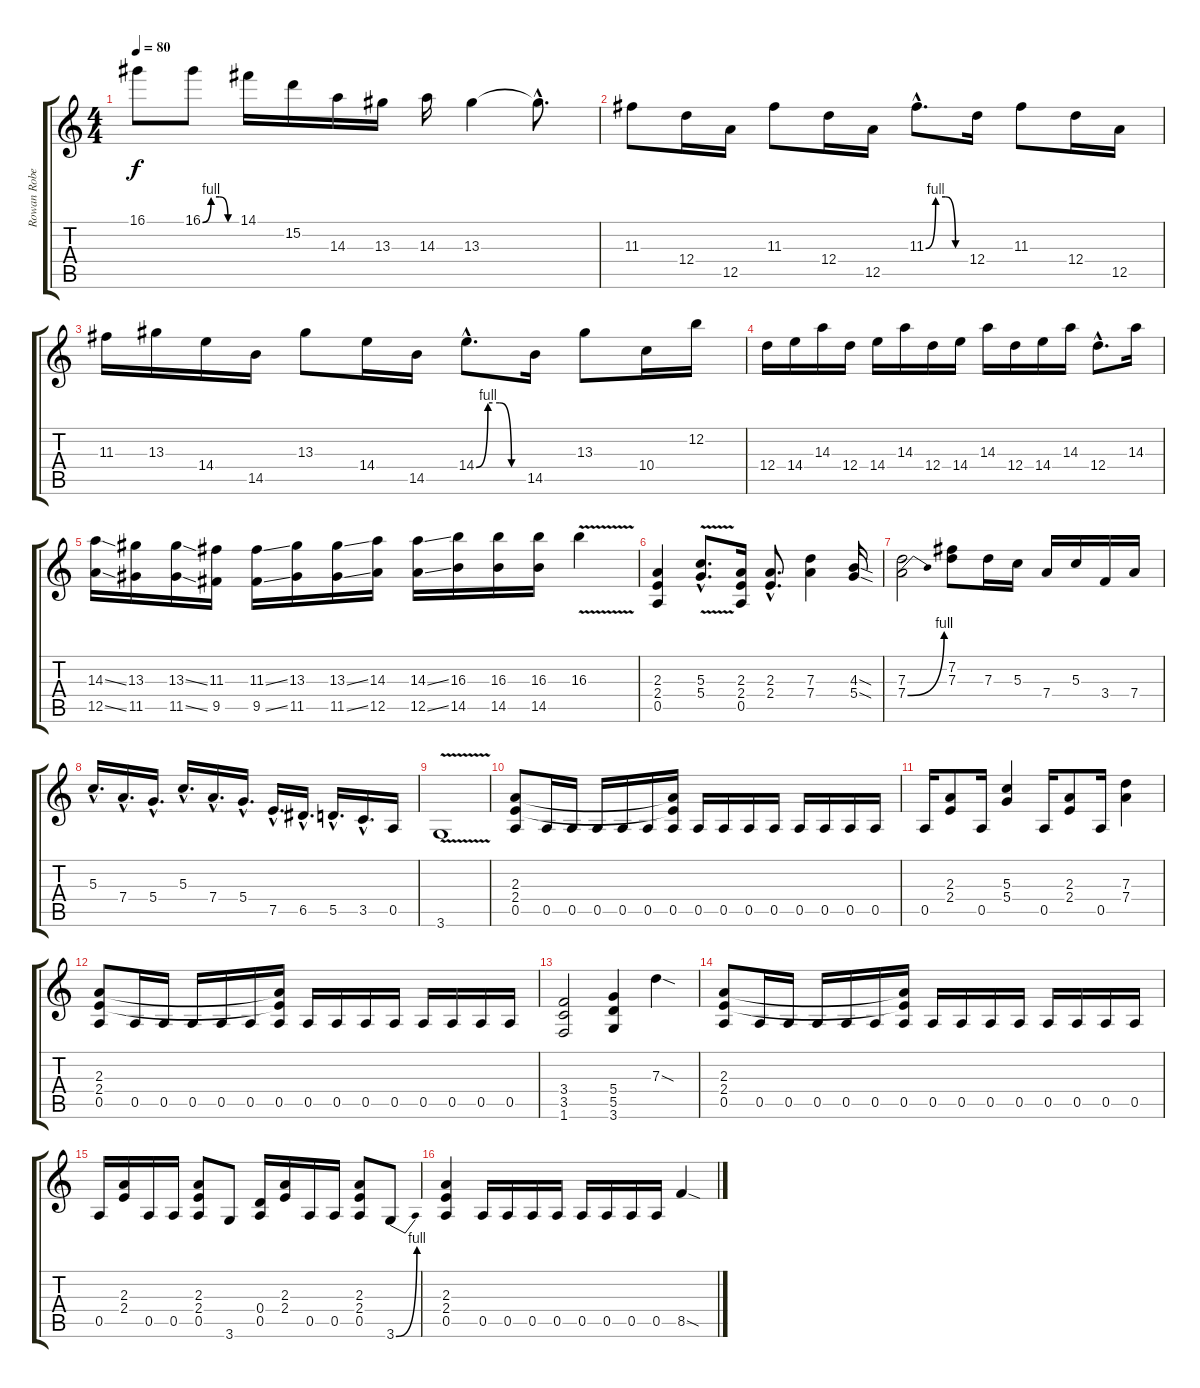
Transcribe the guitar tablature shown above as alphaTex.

\track ("Rowan Robertson" "Rowan Robe") {instrument distortionguitar}
\staff {score tabs}
\tuning (E4 B3 G3 D3 A2 E2) {hide}
\ts (4 4)
\tempo 80
\clef g2
\ks c
16.1{t}.8{dy f} 16.1{be (custom 0 0 15 4 30 4 45 0 60 0)}.8 14.1.16 15.2.16 14.3.16 13.3.16 14.3.16 13.3.4 13.3{hac t}.8{d} |
11.3.8 12.4.16 12.5.16 11.3.8 12.4.16 12.5.16 11.3{be (custom 0 0 15 4 30 4 45 0 60 0) hac}.8{d} 12.4.16 11.3.8 12.4.16 12.5.16 |
11.3.16 13.3.16 14.4.16 14.5.16 13.3.8 14.4.16 14.5.16 14.4{be (custom 0 0 15 4 30 4 45 0 60 0) hac}.8{d} 14.5.16 13.3.8 10.4.16 12.2.16 |
12.4.16 14.4.16 14.3.16 12.4.16 14.4.16 14.3.16 12.4.16 14.4.16 14.3.16 12.4.16 14.4.16 14.3.16 12.4{hac}.8{d} 14.3.16 |
(14.3{ss} 12.5{ss}).16 (13.3 11.5).16 (13.3{ss} 11.5{ss}).16 (11.3 9.5).16 (11.3{ss} 9.5{ss}).16 (13.3 11.5).16 (13.3{ss} 11.5{ss}).16 (14.3 12.5).16 (14.3{ss} 12.5{ss}).16 (16.3 14.5).16 (16.3 14.5).16 (16.3 14.5).16 16.3{v}.4 |
(2.3 2.4 0.5).4 (5.3{v hac} 5.4{hac}).8{d} (2.3 2.4 0.5).16 (2.3{hac} 2.4{hac}).8{d} (7.3 7.4).4 (4.3{sod} 5.4{sod}).16 |
(7.3 7.4{be (bend 0 0 60 4)}).2 (7.2 7.3).8 7.3.16 5.3.16 7.4.16 5.3.16 3.4.16 7.4.16 |
5.3{hac}.16{d} 7.4{hac}.16{d} 5.4{hac}.16{d} 5.3{hac}.16{d} 7.4{hac}.16{d} 5.4{hac}.16{d} 7.5{hac}.16{d} 6.5{hac}.16{d} 5.5{hac}.16{d} 3.5{hac}.16{d} 0.5.16 |
3.6{v}.1 |
(2.3 2.4 0.5).8 0.5.16 0.5.16 0.5.16 0.5.16 0.5.16 (2.3{t} 2.4{t} 0.5).16 0.5.16 0.5.16 0.5.16 0.5.16 0.5.16 0.5.16 0.5.16 0.5.16 |
0.5.16 (2.3 2.4).8 0.5.16 (5.3 5.4).4 0.5.16 (2.3 2.4).8 0.5.16 (7.3 7.4).4 |
(2.3 2.4 0.5).8 0.5.16 0.5.16 0.5.16 0.5.16 0.5.16 (2.3{t} 2.4{t} 0.5).16 0.5.16 0.5.16 0.5.16 0.5.16 0.5.16 0.5.16 0.5.16 0.5.16 |
(3.4 3.5 1.6).2 (5.4 5.5 3.6).4 7.3{sod}.4 |
(2.3 2.4 0.5).8 0.5.16 0.5.16 0.5.16 0.5.16 0.5.16 (2.3{t} 2.4{t} 0.5).16 0.5.16 0.5.16 0.5.16 0.5.16 0.5.16 0.5.16 0.5.16 0.5.16 |
0.5.16 (2.3 2.4).16 0.5.16 0.5.16 (2.3 2.4 0.5).8 3.6.8 (0.4 0.5).16 (2.3 2.4).16 0.5.16 0.5.16 (2.3 2.4 0.5).8 3.6{be (bend 0 0 60 4)}.8 |
(2.3 2.4 0.5).4 0.5.16 0.5.16 0.5.16 0.5.16 0.5.16 0.5.16 0.5.16 0.5.16 8.5{sod}.4
